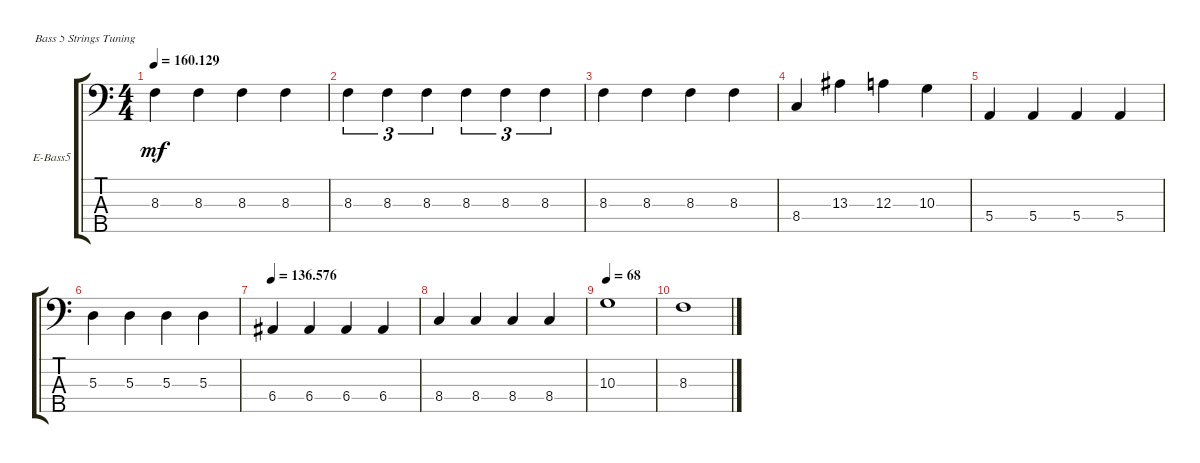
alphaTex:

\defaultSystemsLayout 4
\bracketExtendMode groupsimilarinstruments
\firstSystemTrackNameOrientation horizontal
\otherSystemsTrackNameOrientation horizontal
\track ("Electric Bass" "E-Bass5") {instrument electricbassfinger}
\staff {score tabs}
\tuning (G2 D2 A1 E1 B0)
\ts (4 4)
\tempo
160.129
\accidentals auto
\clef f4
\ottava regular
\simile none
\ks c
8.3.4{dy mf} 8.3.4 8.3.4 8.3.4 |
8.3.4{tu (3 2)} 8.3.4{tu (3 2)} 8.3.4{tu (3 2)} 8.3.4{tu (3 2)} 8.3.4{tu (3 2)} 8.3.4{tu (3 2)} |
8.3.4 8.3.4 8.3.4 8.3.4 |
8.4.4 13.3.4 12.3.4 10.3.4 |
5.4.4 5.4.4 5.4.4 5.4.4 |
5.3.4 5.3.4 5.3.4 5.3.4 |
\tempo
136.576 6.4.4 6.4.4 6.4.4 6.4.4 |
8.4.4 8.4.4 8.4.4 8.4.4 |
\tempo (68 0.00625)
10.3.1 |
8.3.1
